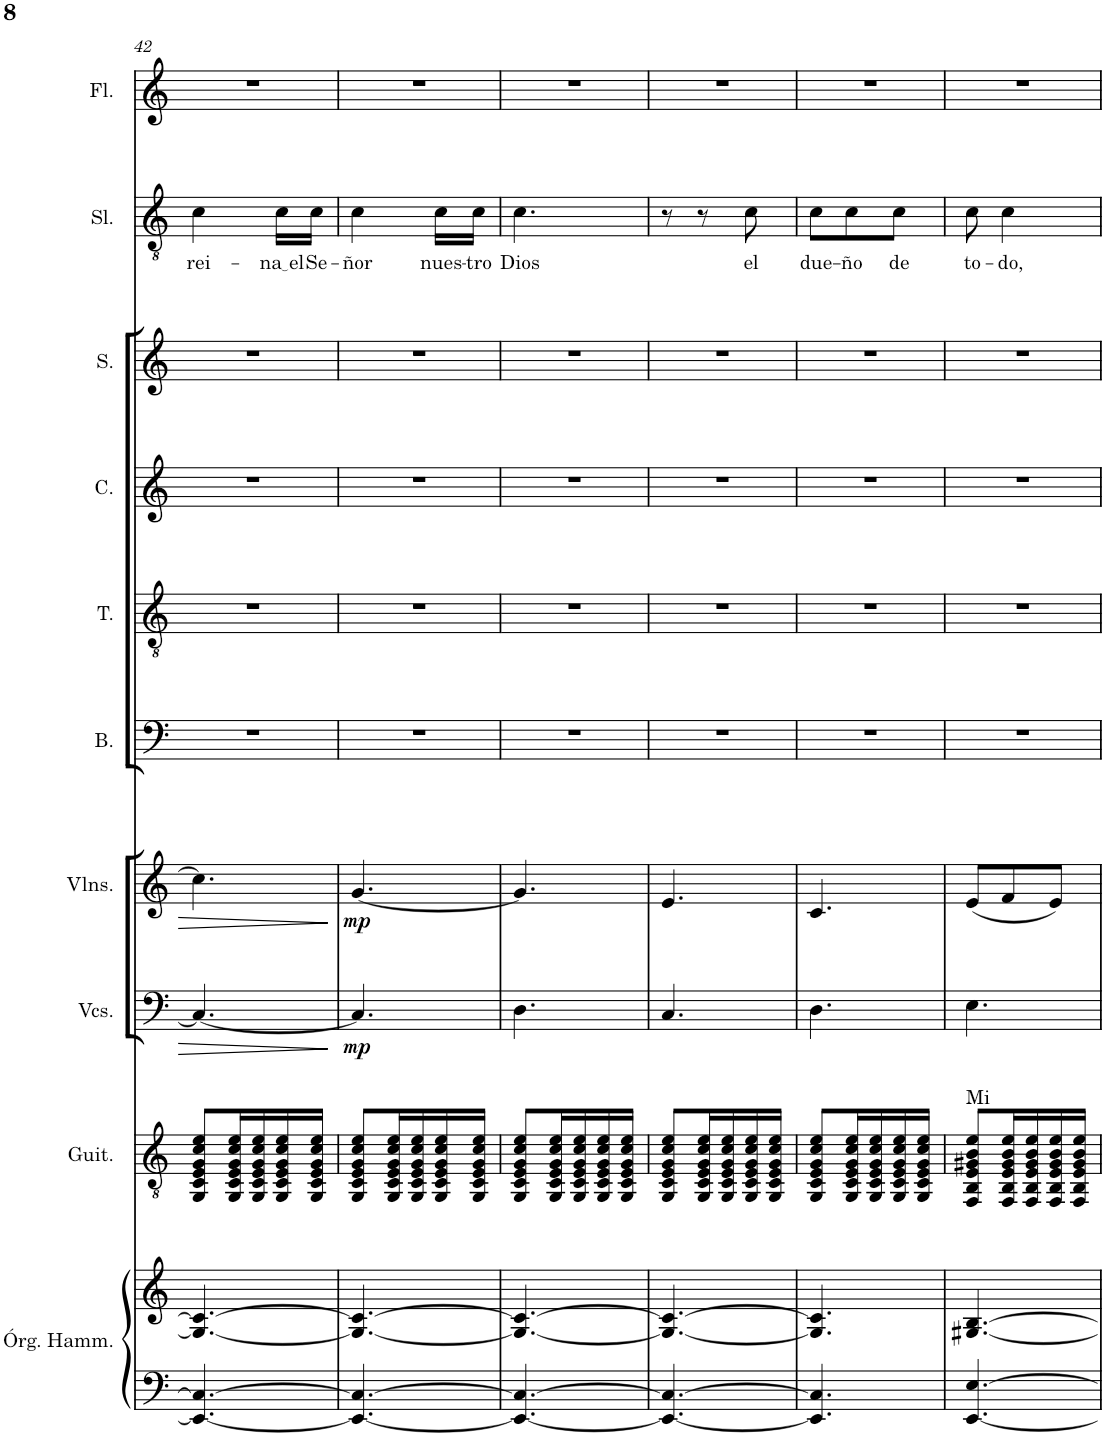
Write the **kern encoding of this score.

**kern	**kern	**kern	**harte	**kern	**dynam	**kern	**dynam	**kern	**kern	**kern	**kern	**kern	**text	**kern
*part10	*part10	*part9	*part9	*part8	*part8	*part7	*part7	*part6	*part5	*part4	*part3	*part2	*part2	*part1
*staff11	*staff10	*staff9	*	*staff8	*staff8	*staff7	*staff7	*staff6	*staff5	*staff4	*staff3	*staff2	*staff2	*staff1
*I"Órgano Hammond	*	*I"Guitarra	*	*I"Violonchelos	*	*I"Violines	*	*I"Bajo	*I"Tenor	*I"Contralto	*I"Soprano	*I"Solista	*	*I"Flauta
*I'Órg. Hamm.	*	*I'Guit.	*	*I'Vcs.	*	*I'Vlns.	*	*I'B.	*I'T.	*I'C.	*I'S.	*I'Sl.	*	*I'Fl.
!!LO:PB:g=z
*clefF4	*clefG2	*clefGv2	*	*clefF4	*	*clefG2	*	*clefF4	*clefGv2	*clefG2	*clefG2	*clefGv2	*	*clefG2
*k[]	*k[]	*k[]	*	*k[]	*	*k[]	*	*k[]	*k[]	*k[]	*k[]	*k[]	*	*k[]
*M3/8	*M3/8	*M3/8	*	*M3/8	*	*M3/8	*	*M3/8	*M3/8	*M3/8	*M3/8	*M3/8	*	*M3/8
=42	=42	=42	=42	=42	=42	=42	=42	=42	=42	=42	=42	=42	=42	=42
!	!	!	!	!	!	!	!	!	!	!	!	!	!LO:LY:b	!
4.EE/_ 4.C/_	4.G/_ 4.c/_	8GG/ 8C/ 8E/ 8G/ 8c/ 8e/L	.	4.C/_	.	4.cc\]	.	4.r	4.r	4.r	4.r	4c\	rei-	4.r
.	.	16GG/ 16C/ 16E/ 16G/ 16c/ 16e/L	.	.	.	.	.	.	.	.	.	.	.	.
.	.	16GG/ 16C/ 16E/ 16G/ 16c/ 16e/	.	.	.	.	.	.	.	.	.	.	.	.
!	!	!	!	!	!	!	!	!	!	!	!	!	!LO:LY:b	!
.	.	16GG/ 16C/ 16E/ 16G/ 16c/ 16e/	.	.	.	.	.	.	.	.	.	16c\LL	na el	.
!	!	!	!	!	!	!	!	!	!	!	!	!	!LO:LY:b	!
.	.	16GG/ 16C/ 16E/ 16G/ 16c/ 16e/JJ	.	.	.	.	.	.	.	.	.	16c\JJ	Se-	.
=43	=43	=43	=43	=43	=43	=43	=43	=43	=43	=43	=43	=43	=43	=43
!	!	!	!	!	!LO:DY:b	!	!LO:DY:b	!	!	!	!	!	!LO:LY:b	!
4.EE/_ 4.C/_	4.G/_ 4.c/_	8GG/ 8C/ 8E/ 8G/ 8c/ 8e/L	.	4.C/]	mp	[4.g/	mp	4.r	4.r	4.r	4.r	4c\	-ñor	4.r
.	.	16GG/ 16C/ 16E/ 16G/ 16c/ 16e/L	.	.	.	.	.	.	.	.	.	.	.	.
.	.	16GG/ 16C/ 16E/ 16G/ 16c/ 16e/	.	.	.	.	.	.	.	.	.	.	.	.
!	!	!	!	!	!	!	!	!	!	!	!	!	!LO:LY:b	!
.	.	16GG/ 16C/ 16E/ 16G/ 16c/ 16e/	.	.	.	.	.	.	.	.	.	16c\LL	-nues-	.
!	!	!	!	!	!	!	!	!	!	!	!	!	!LO:LY:b	!
.	.	16GG/ 16C/ 16E/ 16G/ 16c/ 16e/JJ	.	.	.	.	.	.	.	.	.	16c\JJ	-tro	.
=44	=44	=44	=44	=44	=44	=44	=44	=44	=44	=44	=44	=44	=44	=44
!	!	!	!	!	!	!	!	!	!	!	!	!	!LO:LY:b	!
4.EE/_ 4.C/_	4.G/_ 4.c/_	8GG/ 8C/ 8E/ 8G/ 8c/ 8e/L	.	4.D\	.	4.g/]	.	4.r	4.r	4.r	4.r	4.c\	Dios	4.r
.	.	16GG/ 16C/ 16E/ 16G/ 16c/ 16e/L	.	.	.	.	.	.	.	.	.	.	.	.
.	.	16GG/ 16C/ 16E/ 16G/ 16c/ 16e/	.	.	.	.	.	.	.	.	.	.	.	.
.	.	16GG/ 16C/ 16E/ 16G/ 16c/ 16e/	.	.	.	.	.	.	.	.	.	.	.	.
.	.	16GG/ 16C/ 16E/ 16G/ 16c/ 16e/JJ	.	.	.	.	.	.	.	.	.	.	.	.
=45	=45	=45	=45	=45	=45	=45	=45	=45	=45	=45	=45	=45	=45	=45
4.EE/_ 4.C/_	4.G/_ 4.c/_	8GG/ 8C/ 8E/ 8G/ 8c/ 8e/L	.	4.C/	.	4.e/	.	4.r	4.r	4.r	4.r	8r	.	4.r
.	.	16GG/ 16C/ 16E/ 16G/ 16c/ 16e/L	.	.	.	.	.	.	.	.	.	8r	.	.
.	.	16GG/ 16C/ 16E/ 16G/ 16c/ 16e/	.	.	.	.	.	.	.	.	.	.	.	.
!	!	!	!	!	!	!	!	!	!	!	!	!	!LO:LY:b	!
.	.	16GG/ 16C/ 16E/ 16G/ 16c/ 16e/	.	.	.	.	.	.	.	.	.	8c\	el	.
.	.	16GG/ 16C/ 16E/ 16G/ 16c/ 16e/JJ	.	.	.	.	.	.	.	.	.	.	.	.
=46	=46	=46	=46	=46	=46	=46	=46	=46	=46	=46	=46	=46	=46	=46
!	!	!	!	!	!	!	!	!	!	!	!	!	!LO:LY:b	!
4.EE/] 4.C/]	4.G/] 4.c/]	8GG/ 8C/ 8E/ 8G/ 8c/ 8e/L	.	4.D\	.	4.c/	.	4.r	4.r	4.r	4.r	8c\L	due-	4.r
!	!	!	!	!	!	!	!	!	!	!	!	!	!LO:LY:b	!
.	.	16GG/ 16C/ 16E/ 16G/ 16c/ 16e/L	.	.	.	.	.	.	.	.	.	8c\	-ño	.
.	.	16GG/ 16C/ 16E/ 16G/ 16c/ 16e/	.	.	.	.	.	.	.	.	.	.	.	.
!	!	!	!	!	!	!	!	!	!	!	!	!	!LO:LY:b	!
.	.	16GG/ 16C/ 16E/ 16G/ 16c/ 16e/	.	.	.	.	.	.	.	.	.	8c\J	de	.
.	.	16GG/ 16C/ 16E/ 16G/ 16c/ 16e/JJ	.	.	.	.	.	.	.	.	.	.	.	.
=47	=47	=47	=47	=47	=47	=47	=47	=47	=47	=47	=47	=47	=47	=47
!	!	!	!LO:H:kt=Mi	!	!	!	!	!	!	!	!	!	!LO:LY:b	!
[4.EE/ [4.E/	[4.G#X/ [4.B/	8FF/ 8BB/ 8E/ 8G#X/ 8B/ 8e/L	N	4.E\	.	(8e/L	.	4.r	4.r	4.r	4.r	8c\	to-	4.r
!	!	!	!	!	!	!	!	!	!	!	!	!	!LO:LY:b	!
.	.	16FF/ 16BB/ 16E/ 16G#/ 16B/ 16e/L	.	.	.	8f/	.	.	.	.	.	4c\	-do,	.
.	.	16FF/ 16BB/ 16E/ 16G#/ 16B/ 16e/	.	.	.	.	.	.	.	.	.	.	.	.
.	.	16FF/ 16BB/ 16E/ 16G#/ 16B/ 16e/	.	.	.	8e/J)	.	.	.	.	.	.	.	.
.	.	16FF/ 16BB/ 16E/ 16G#/ 16B/ 16e/JJ	.	.	.	.	.	.	.	.	.	.	.	.
=	=	=	=	=	=	=	=	=	=	=	=	=	=	=
*-	*-	*-	*-	*-	*-	*-	*-	*-	*-	*-	*-	*-	*-	*-
